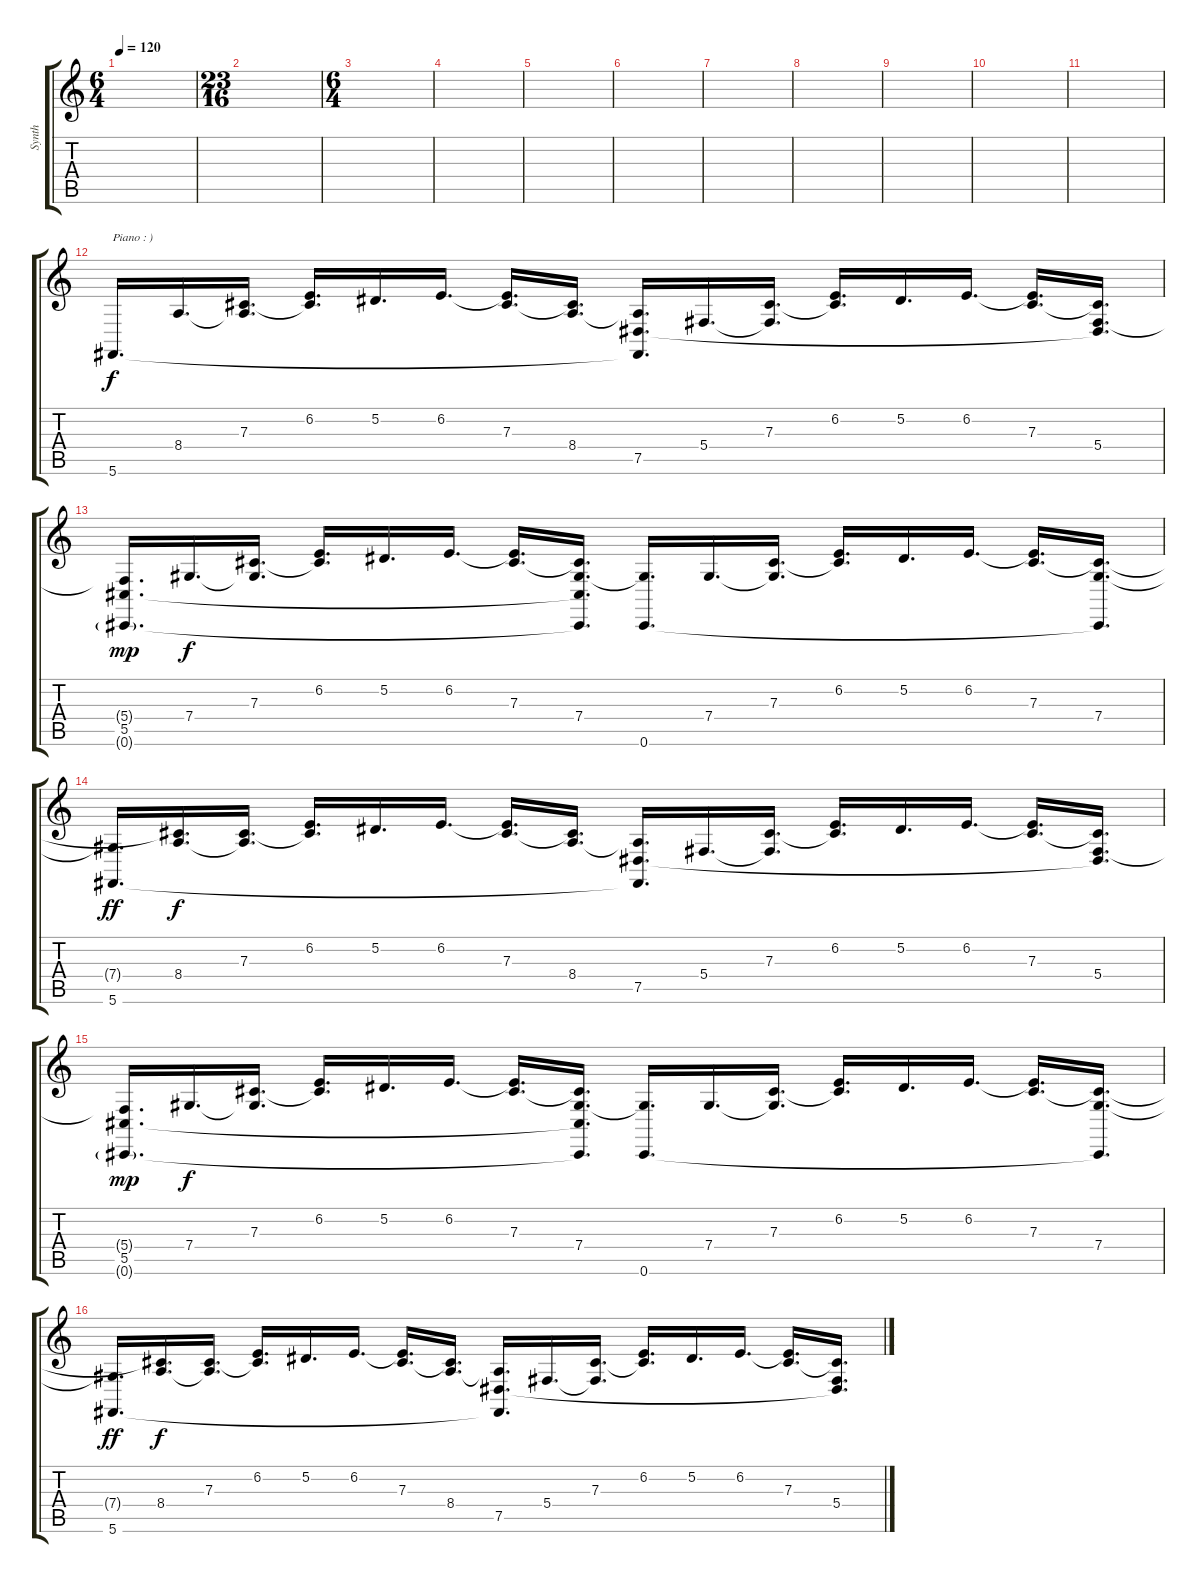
\track ("Synth" "Synth") {instrument acousticgrandpiano}
\staff {score tabs}
\tuning (Eb4 Bb3 Gb3 Db3 Ab2 Db2) {hide}
\ts (6 4)
\tempo 120
\clef g2
\ks c
|
\ts (23 16)
|
\ts (6 4)
|
|
|
|
|
|
|
|
|
5.6.16{d txt "Piano : )"} 8.4.16{d dy f} (7.3 8.4{t}).16{d} (6.2 7.3{t}).16{d} 5.2.16{d} 6.2.16{d} (6.2{t} 7.3).16{d} (7.3{t} 8.4).16{d} (8.4{t} 7.5 5.6{t}).16{d} 5.4.16{d} (7.3 5.4{t}).16{d} (6.2 7.3{t}).16{d} 5.2.16{d} 6.2.16{d} (6.2{t} 7.3).16{d} (7.3{t} 5.4 7.5{t}).16{d} |
(5.4{t} 5.5 0.6{g}).16{d dy mp} 7.4.16{d dy f} (7.3 7.4{t}).16{d} (6.2 7.3{t}).16{d} 5.2.16{d} 6.2.16{d} (6.2{t} 7.3).16{d} (7.3{t} 7.4 5.5{t} 0.6{t}).16{d} (7.4{t} 0.6).16{d} 7.4.16{d} (7.3 7.4{t}).16{d} (6.2 7.3{t}).16{d} 5.2.16{d} 6.2.16{d} (6.2{t} 7.3).16{d} (7.3{t} 7.4 0.6{t}).16{d} |
(7.4{t} 5.6).16{d dy ff} (7.3{t} 8.4).16{d dy f} (7.3 8.4{t}).16{d} (6.2 7.3{t}).16{d} 5.2.16{d} 6.2.16{d} (6.2{t} 7.3).16{d} (7.3{t} 8.4).16{d} (8.4{t} 7.5 5.6{t}).16{d} 5.4.16{d} (7.3 5.4{t}).16{d} (6.2 7.3{t}).16{d} 5.2.16{d} 6.2.16{d} (6.2{t} 7.3).16{d} (7.3{t} 5.4 7.5{t}).16{d} |
(5.4{t} 5.5 0.6{g}).16{d dy mp} 7.4.16{d dy f} (7.3 7.4{t}).16{d} (6.2 7.3{t}).16{d} 5.2.16{d} 6.2.16{d} (6.2{t} 7.3).16{d} (7.3{t} 7.4 5.5{t} 0.6{t}).16{d} (7.4{t} 0.6).16{d} 7.4.16{d} (7.3 7.4{t}).16{d} (6.2 7.3{t}).16{d} 5.2.16{d} 6.2.16{d} (6.2{t} 7.3).16{d} (7.3{t} 7.4 0.6{t}).16{d} |
(7.4{t} 5.6).16{d dy ff} (7.3{t} 8.4).16{d dy f} (7.3 8.4{t}).16{d} (6.2 7.3{t}).16{d} 5.2.16{d} 6.2.16{d} (6.2{t} 7.3).16{d} (7.3{t} 8.4).16{d} (8.4{t} 7.5 5.6{t}).16{d} 5.4.16{d} (7.3 5.4{t}).16{d} (6.2 7.3{t}).16{d} 5.2.16{d} 6.2.16{d} (6.2{t} 7.3).16{d} (7.3{t} 5.4 7.5{t}).16{d}
